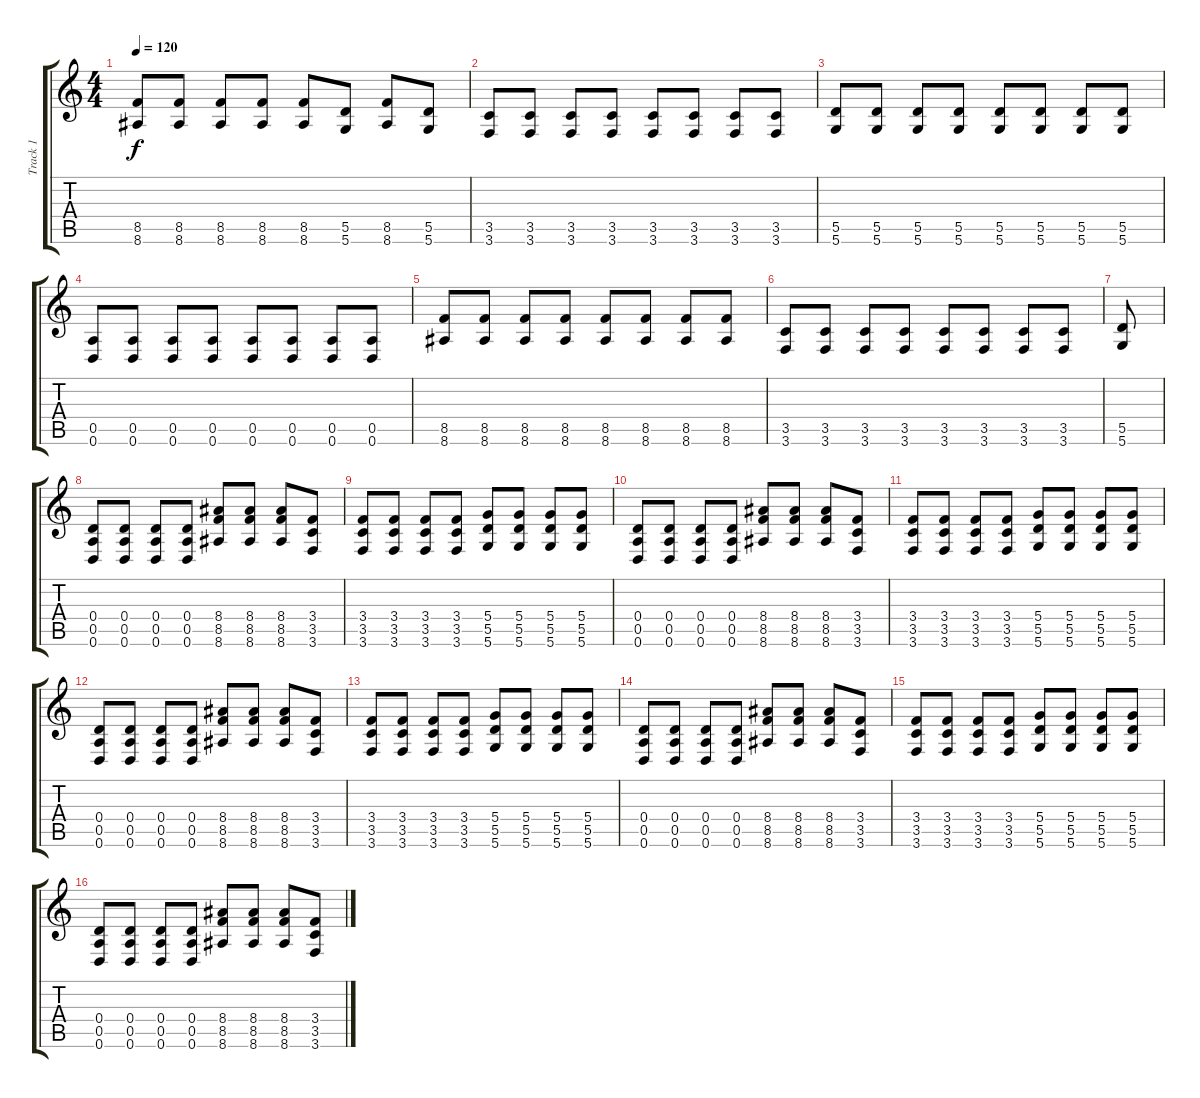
\track ("Track 1" "Track 1") {instrument overdrivenguitar}
\staff {score tabs}
\tuning (E4 B3 G3 D3 A2 D2) {hide}
\ts (4 4)
\tempo 120
\clef g2
\ks c
(8.5 8.6).8{dy f} (8.5 8.6).8 (8.5 8.6).8 (8.5 8.6).8 (8.5 8.6).8 (5.5 5.6).8 (8.5 8.6).8 (5.5 5.6).8 |
(3.5 3.6).8 (3.5 3.6).8 (3.5 3.6).8 (3.5 3.6).8 (3.5 3.6).8 (3.5 3.6).8 (3.5 3.6).8 (3.5 3.6).8 |
(5.5 5.6).8 (5.5 5.6).8 (5.5 5.6).8 (5.5 5.6).8 (5.5 5.6).8 (5.5 5.6).8 (5.5 5.6).8 (5.5 5.6).8 |
(0.5 0.6).8 (0.5 0.6).8 (0.5 0.6).8 (0.5 0.6).8 (0.5 0.6).8 (0.5 0.6).8 (0.5 0.6).8 (0.5 0.6).8 |
(8.5 8.6).8 (8.5 8.6).8 (8.5 8.6).8 (8.5 8.6).8 (8.5 8.6).8 (8.5 8.6).8 (8.5 8.6).8 (8.5 8.6).8 |
(3.5 3.6).8 (3.5 3.6).8 (3.5 3.6).8 (3.5 3.6).8 (3.5 3.6).8 (3.5 3.6).8 (3.5 3.6).8 (3.5 3.6).8 |
(5.5 5.6).8 |
(0.4 0.5 0.6).8 (0.4 0.5 0.6).8 (0.4 0.5 0.6).8 (0.4 0.5 0.6).8 (8.4 8.5 8.6).8 (8.4 8.5 8.6).8 (8.4 8.5 8.6).8 (3.4 3.5 3.6).8 |
(3.4 3.5 3.6).8 (3.4 3.5 3.6).8 (3.4 3.5 3.6).8 (3.4 3.5 3.6).8 (5.4 5.5 5.6).8 (5.4 5.5 5.6).8 (5.4 5.5 5.6).8 (5.4 5.5 5.6).8 |
(0.4 0.5 0.6).8 (0.4 0.5 0.6).8 (0.4 0.5 0.6).8 (0.4 0.5 0.6).8 (8.4 8.5 8.6).8 (8.4 8.5 8.6).8 (8.4 8.5 8.6).8 (3.4 3.5 3.6).8 |
(3.4 3.5 3.6).8 (3.4 3.5 3.6).8 (3.4 3.5 3.6).8 (3.4 3.5 3.6).8 (5.4 5.5 5.6).8 (5.4 5.5 5.6).8 (5.4 5.5 5.6).8 (5.4 5.5 5.6).8 |
(0.4 0.5 0.6).8 (0.4 0.5 0.6).8 (0.4 0.5 0.6).8 (0.4 0.5 0.6).8 (8.4 8.5 8.6).8 (8.4 8.5 8.6).8 (8.4 8.5 8.6).8 (3.4 3.5 3.6).8 |
(3.4 3.5 3.6).8 (3.4 3.5 3.6).8 (3.4 3.5 3.6).8 (3.4 3.5 3.6).8 (5.4 5.5 5.6).8 (5.4 5.5 5.6).8 (5.4 5.5 5.6).8 (5.4 5.5 5.6).8 |
(0.4 0.5 0.6).8 (0.4 0.5 0.6).8 (0.4 0.5 0.6).8 (0.4 0.5 0.6).8 (8.4 8.5 8.6).8 (8.4 8.5 8.6).8 (8.4 8.5 8.6).8 (3.4 3.5 3.6).8 |
(3.4 3.5 3.6).8 (3.4 3.5 3.6).8 (3.4 3.5 3.6).8 (3.4 3.5 3.6).8 (5.4 5.5 5.6).8 (5.4 5.5 5.6).8 (5.4 5.5 5.6).8 (5.4 5.5 5.6).8 |
(0.4 0.5 0.6).8 (0.4 0.5 0.6).8 (0.4 0.5 0.6).8 (0.4 0.5 0.6).8 (8.4 8.5 8.6).8 (8.4 8.5 8.6).8 (8.4 8.5 8.6).8 (3.4 3.5 3.6).8
